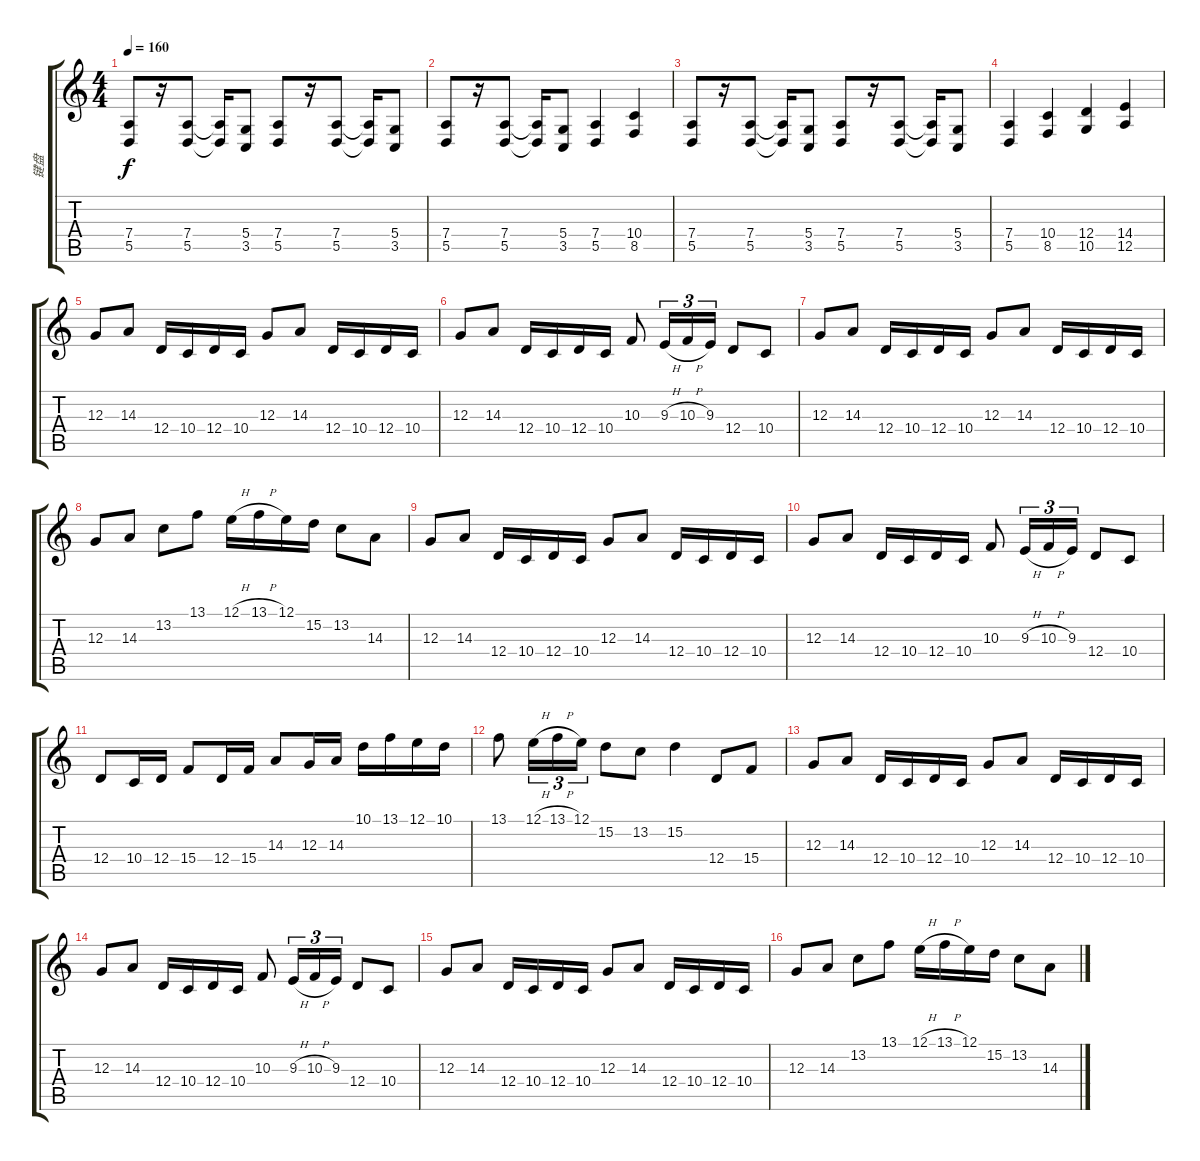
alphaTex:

\track ("键盘" "键盘") {instrument stringensemble1}
\staff {score tabs}
\tuning (E4 B3 G3 D3 A2 E2) {hide}
\ts (4 4)
\tempo 160
\clef g2
\ks c
(7.4 5.5).8{dy f instrument stringensemble1} r.16 (7.4 5.5).8 (7.4{t} 5.5{t}).16 (5.4 3.5).8 (7.4 5.5).8 r.16 (7.4 5.5).8 (7.4{t} 5.5{t}).16 (5.4 3.5).8 |
(7.4 5.5).8 r.16 (7.4 5.5).8 (7.4{t} 5.5{t}).16 (5.4 3.5).8 (7.4 5.5).4 (10.4 8.5).4 |
(7.4 5.5).8 r.16 (7.4 5.5).8 (7.4{t} 5.5{t}).16 (5.4 3.5).8 (7.4 5.5).8 r.16 (7.4 5.5).8 (7.4{t} 5.5{t}).16 (5.4 3.5).8 |
(7.4 5.5).4 (10.4 8.5).4 (12.4 10.5).4 (14.4 12.5).4 |
12.3.8 14.3.8 12.4.16 10.4.16 12.4.16 10.4.16 12.3.8 14.3.8 12.4.16 10.4.16 12.4.16 10.4.16 |
12.3.8 14.3.8 12.4.16 10.4.16 12.4.16 10.4.16 10.3.8 9.3{h}.16{tu (3 2)} 10.3{h}.16{tu (3 2)} 9.3.16{tu (3 2)} 12.4.8 10.4.8 |
12.3.8 14.3.8 12.4.16 10.4.16 12.4.16 10.4.16 12.3.8 14.3.8 12.4.16 10.4.16 12.4.16 10.4.16 |
12.3.8 14.3.8 13.2.8 13.1.8 12.1{h}.16 13.1{h}.16 12.1.16 15.2.16 13.2.8 14.3.8 |
12.3.8 14.3.8 12.4.16 10.4.16 12.4.16 10.4.16 12.3.8 14.3.8 12.4.16 10.4.16 12.4.16 10.4.16 |
12.3.8 14.3.8 12.4.16 10.4.16 12.4.16 10.4.16 10.3.8 9.3{h}.16{tu (3 2)} 10.3{h}.16{tu (3 2)} 9.3.16{tu (3 2)} 12.4.8 10.4.8 |
12.4.8 10.4.16 12.4.16 15.4.8 12.4.16 15.4.16 14.3.8 12.3.16 14.3.16 10.1.16 13.1.16 12.1.16 10.1.16 |
13.1.8 12.1{h}.16{tu (3 2)} 13.1{h}.16{tu (3 2)} 12.1.16{tu (3 2)} 15.2.8 13.2.8 15.2.4 12.4.8 15.4.8 |
12.3.8 14.3.8 12.4.16 10.4.16 12.4.16 10.4.16 12.3.8 14.3.8 12.4.16 10.4.16 12.4.16 10.4.16 |
12.3.8 14.3.8 12.4.16 10.4.16 12.4.16 10.4.16 10.3.8 9.3{h}.16{tu (3 2)} 10.3{h}.16{tu (3 2)} 9.3.16{tu (3 2)} 12.4.8 10.4.8 |
12.3.8 14.3.8 12.4.16 10.4.16 12.4.16 10.4.16 12.3.8 14.3.8 12.4.16 10.4.16 12.4.16 10.4.16 |
12.3.8 14.3.8 13.2.8 13.1.8 12.1{h}.16 13.1{h}.16 12.1.16 15.2.16 13.2.8 14.3.8
